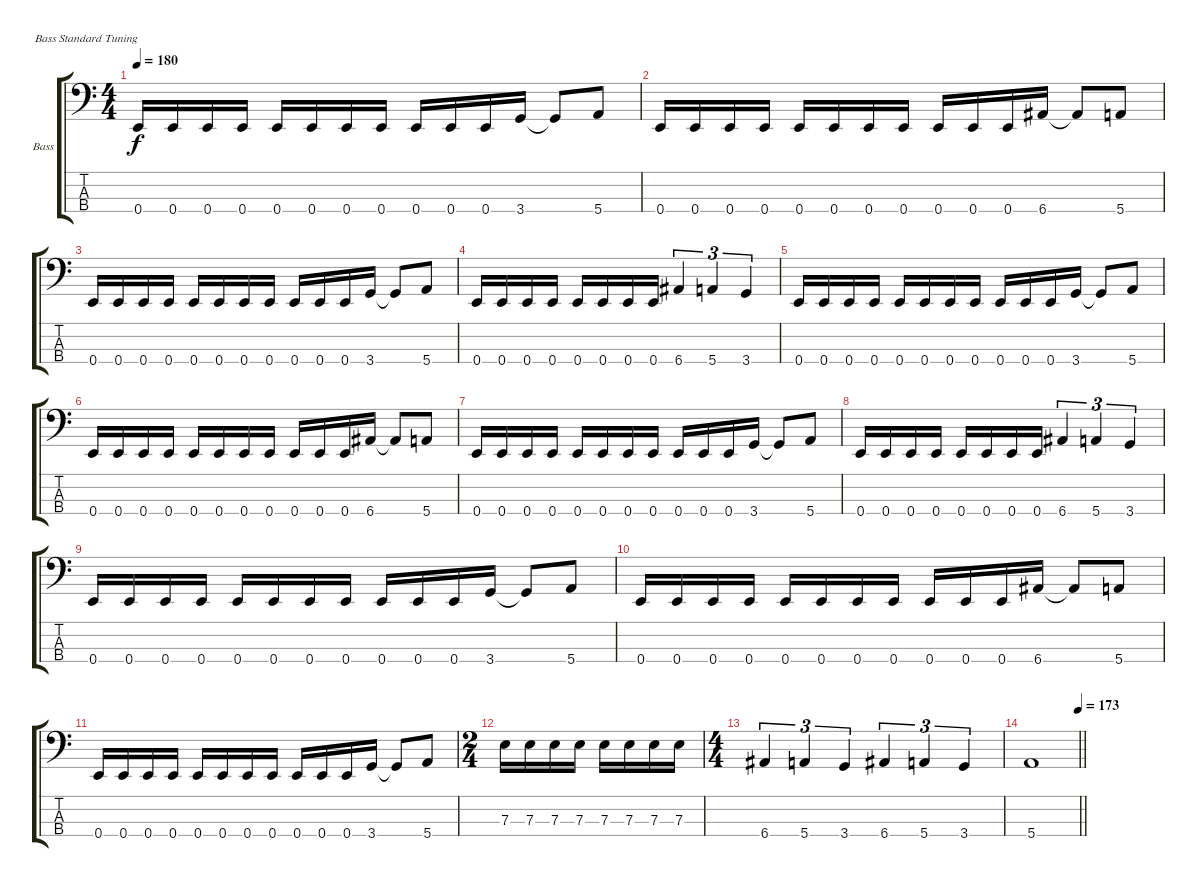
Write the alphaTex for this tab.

\bracketExtendMode groupsimilarinstruments
\firstSystemTrackNameOrientation horizontal
\otherSystemsTrackNameOrientation horizontal
\track ("Bass" "Bass") {instrument electricbasspick}
\staff {score tabs}
\tuning (G2 D2 A1 E1)
\ts (4 4)
\tempo 180
\clef f4
\ks c
0.4.16{dy f} 0.4.16 0.4.16 0.4.16 0.4.16 0.4.16 0.4.16 0.4.16 0.4.16 0.4.16 0.4.16 3.4.16 3.4{t}.8 5.4.8 |
0.4.16 0.4.16 0.4.16 0.4.16 0.4.16 0.4.16 0.4.16 0.4.16 0.4.16 0.4.16 0.4.16 6.4.16 6.4{t}.8 5.4.8 |
0.4.16 0.4.16 0.4.16 0.4.16 0.4.16 0.4.16 0.4.16 0.4.16 0.4.16 0.4.16 0.4.16 3.4.16 3.4{t}.8 5.4.8 |
0.4.16 0.4.16 0.4.16 0.4.16 0.4.16 0.4.16 0.4.16 0.4.16 6.4.4{tu (3 2)} 5.4.4{tu (3 2)} 3.4.4{tu (3 2)} |
0.4.16 0.4.16 0.4.16 0.4.16 0.4.16 0.4.16 0.4.16 0.4.16 0.4.16 0.4.16 0.4.16 3.4.16 3.4{t}.8 5.4.8 |
0.4.16 0.4.16 0.4.16 0.4.16 0.4.16 0.4.16 0.4.16 0.4.16 0.4.16 0.4.16 0.4.16 6.4.16 6.4{t}.8 5.4.8 |
0.4.16 0.4.16 0.4.16 0.4.16 0.4.16 0.4.16 0.4.16 0.4.16 0.4.16 0.4.16 0.4.16 3.4.16 3.4{t}.8 5.4.8 |
0.4.16 0.4.16 0.4.16 0.4.16 0.4.16 0.4.16 0.4.16 0.4.16 6.4.4{tu (3 2)} 5.4.4{tu (3 2)} 3.4.4{tu (3 2)} |
0.4.16 0.4.16 0.4.16 0.4.16 0.4.16 0.4.16 0.4.16 0.4.16 0.4.16 0.4.16 0.4.16 3.4.16 3.4{t}.8 5.4.8 |
0.4.16 0.4.16 0.4.16 0.4.16 0.4.16 0.4.16 0.4.16 0.4.16 0.4.16 0.4.16 0.4.16 6.4.16 6.4{t}.8 5.4.8 |
0.4.16 0.4.16 0.4.16 0.4.16 0.4.16 0.4.16 0.4.16 0.4.16 0.4.16 0.4.16 0.4.16 3.4.16 3.4{t}.8 5.4.8 |
\ts (2 4)
\beaming (8 2 2)
7.3.16 7.3.16 7.3.16 7.3.16 7.3.16 7.3.16 7.3.16 7.3.16 |
\ts (4 4)
\beaming (8 2 2 2 2)
6.4.4{tu (3 2)} 5.4.4{tu (3 2)} 3.4.4{tu (3 2)} 6.4.4{tu (3 2)} 5.4.4{tu (3 2)} 3.4.4{tu (3 2)} |
\tempo (173 1)
\barLineRight lightlight
5.4.1
